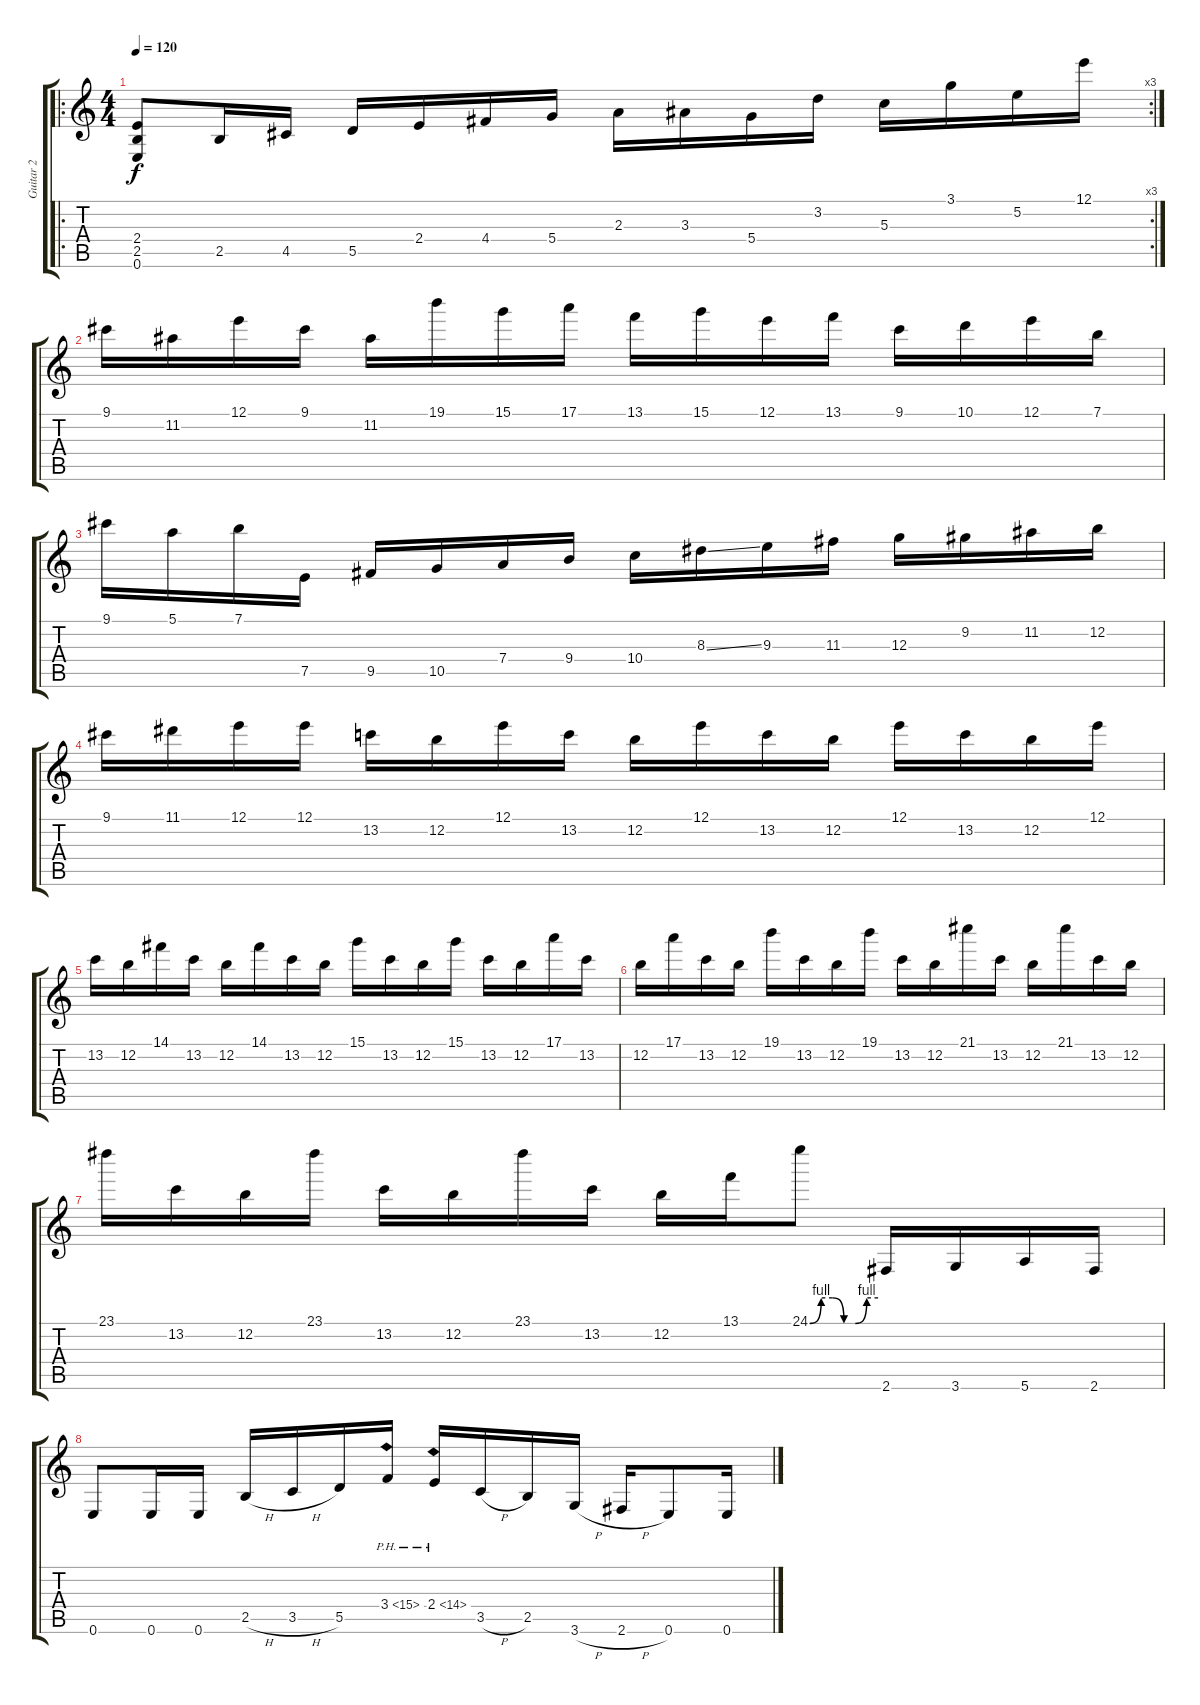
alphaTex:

\track ("Guitar 2" "Guitar 2") {instrument distortionguitar}
\staff {score tabs}
\tuning (E4 B3 G3 D3 A2 E2) {hide}
\ro
\rc 3
\ts (4 4)
\tempo 120
\clef g2
\ks c
(2.4 2.5 0.6).8{dy f} 2.5.16 4.5.16 5.5.16 2.4.16 4.4.16 5.4.16 2.3.16 3.3.16 5.4.16 3.2.16 5.3.16 3.1.16 5.2.16 12.1.16 |
9.1.16 11.2.16 12.1.16 9.1.16 11.2.16 19.1.16 15.1.16 17.1.16 13.1.16 15.1.16 12.1.16 13.1.16 9.1.16 10.1.16 12.1.16 7.1.16 |
9.1.16 5.1.16 7.1.16 7.5.16 9.5.16 10.5.16 7.4.16 9.4.16 10.4.16 8.3{ss}.16 9.3.16 11.3.16 12.3.16 9.2.16 11.2.16 12.2.16 |
9.1.16 11.1.16 12.1.16 12.1.16 13.2.16 12.2.16 12.1.16 13.2.16 12.2.16 12.1.16 13.2.16 12.2.16 12.1.16 13.2.16 12.2.16 12.1.16 |
13.2.16 12.2.16 14.1.16 13.2.16 12.2.16 14.1.16 13.2.16 12.2.16 15.1.16 13.2.16 12.2.16 15.1.16 13.2.16 12.2.16 17.1.16 13.2.16 |
12.2.16 17.1.16 13.2.16 12.2.16 19.1.16 13.2.16 12.2.16 19.1.16 13.2.16 12.2.16 21.1.16 13.2.16 12.2.16 21.1.16 13.2.16 12.2.16 |
23.1.16 13.2.16 12.2.16 23.1.16 13.2.16 12.2.16 23.1.16 13.2.16 12.2.16 13.1.16 24.1{be (custom 0 0 10 4 20 4 30 0 40 0 50 4 60 4)}.8 2.6.16 3.6.16 5.6.16 2.6.16 |
0.6.8 0.6.16 0.6.16 2.5{h}.16 3.5{h}.16 5.5.16 3.4{ph 12}.16 2.4{ph 12}.16 3.5{h}.16 2.5.16 3.6{h}.16 2.6{h}.16 0.6.8 0.6.16
